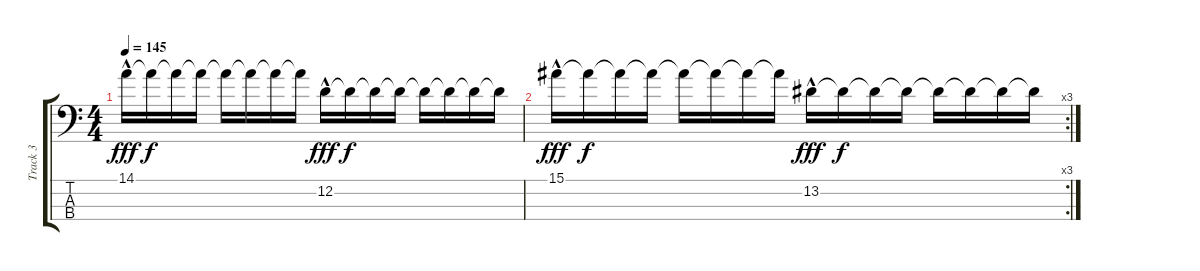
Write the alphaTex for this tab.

\track ("Track 3" "Track 3") {instrument electricbasspick}
\staff {score tabs}
\tuning (G2 D2 A1 E1) {hide}
\ts (4 4)
\tempo 145
\clef f4
\ks c
14.1{hac}.16{dy fff} 14.1{t}.16{dy f} 14.1{t}.16 14.1{t}.16 14.1{t}.16 14.1{t}.16 14.1{t}.16 14.1{t}.16 12.2{hac}.16{dy fff} 12.2{t}.16{dy f} 12.2{t}.16 12.2{t}.16 12.2{t}.16 12.2{t}.16 12.2{t}.16 12.2{t}.16 |
\rc 3
15.1{hac}.16{dy fff} 15.1{t}.16{dy f} 15.1{t}.16 15.1{t}.16 15.1{t}.16 15.1{t}.16 15.1{t}.16 15.1{t}.16 13.2{hac}.16{dy fff} 13.2{t}.16{dy f} 13.2{t}.16 13.2{t}.16 13.2{t}.16 13.2{t}.16 13.2{t}.16 13.2{t}.16
